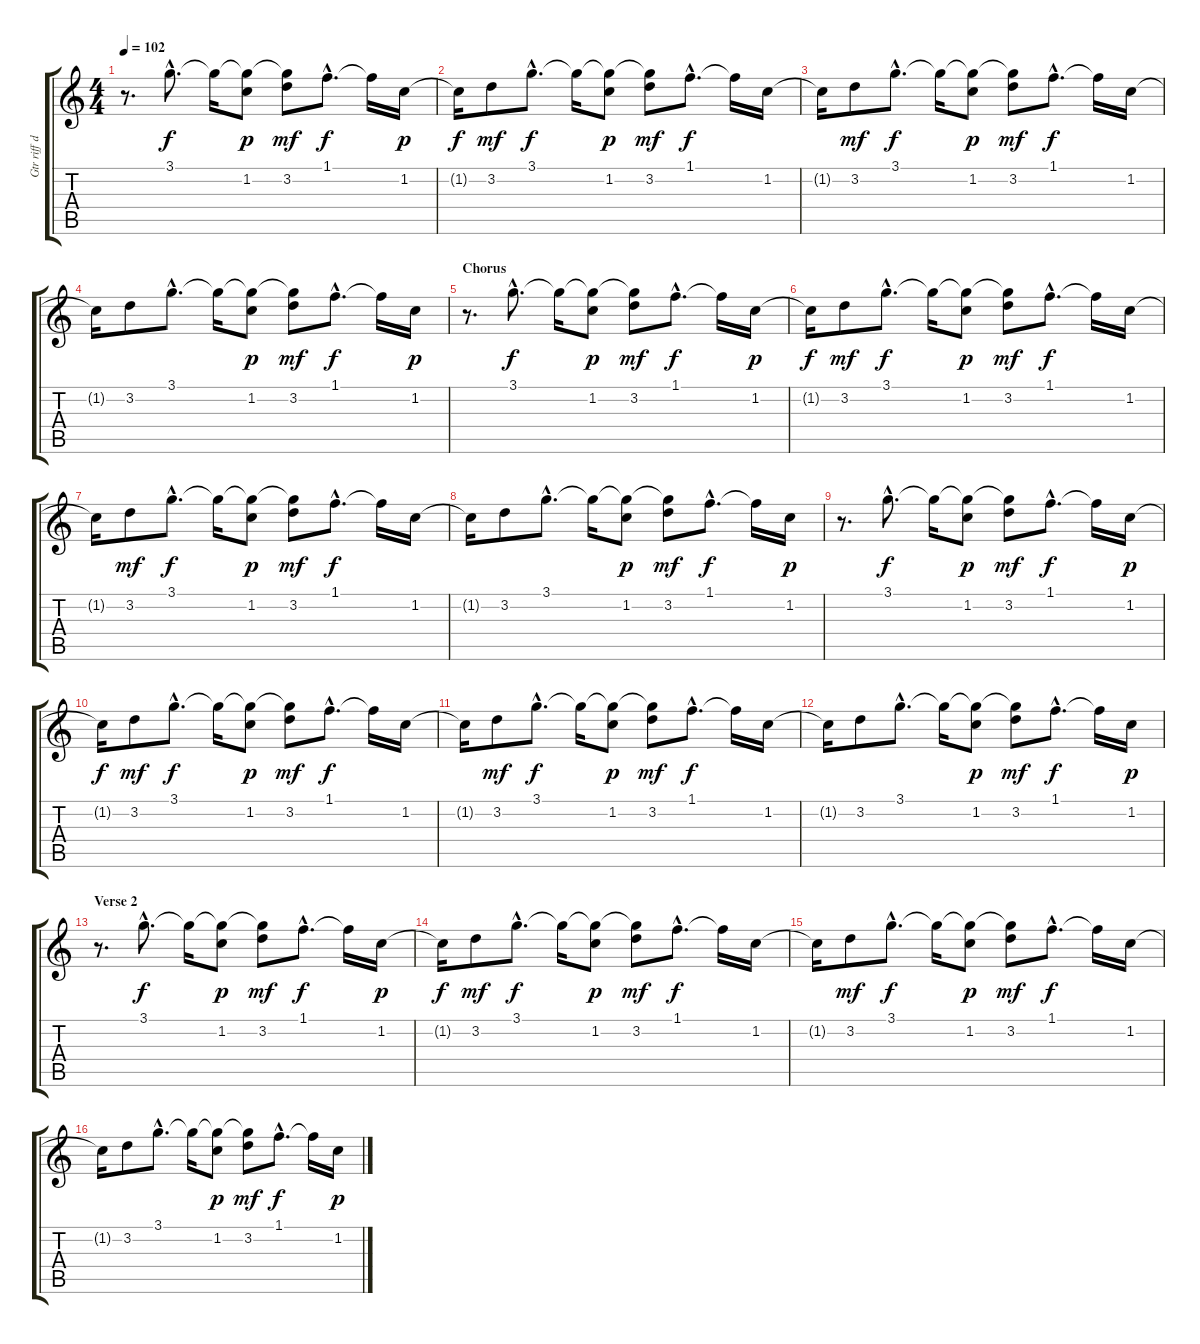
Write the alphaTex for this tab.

\track ("Gtr riff delay" "Gtr riff d") {instrument electricguitarclean}
\staff {score tabs}
\tuning (E4 B3 G3 D3 A2 E2) {hide}
\ts (4 4)
\tempo 102
\clef g2
\ks c
r.8{d dy p} 3.1{hac}.8{d dy f} 3.1{t}.16 (3.1{t} 1.2).8{dy p} (3.1{t} 3.2).8{dy mf} 1.1{hac}.8{d dy f} 1.1{t}.16 1.2.16{dy p} |
1.2{t}.16{dy f} 3.2.8{dy mf} 3.1{hac}.8{d dy f} 3.1{t}.16 (3.1{t} 1.2).8{dy p} (3.1{t} 3.2).8{dy mf} 1.1{hac}.8{d dy f} 1.1{t}.16 1.2.16 |
1.2{t}.16 3.2.8{dy mf} 3.1{hac}.8{d dy f} 3.1{t}.16 (3.1{t} 1.2).8{dy p} (3.1{t} 3.2).8{dy mf} 1.1{hac}.8{d dy f} 1.1{t}.16 1.2.16 |
1.2{t}.16 3.2.8 3.1{hac}.8{d} 3.1{t}.16 (3.1{t} 1.2).8{dy p} (3.1{t} 3.2).8{dy mf} 1.1{hac}.8{d dy f} 1.1{t}.16 1.2.16{dy p} |
\section ("" "Chorus")
r.8{d} 3.1{hac}.8{d dy f} 3.1{t}.16 (3.1{t} 1.2).8{dy p} (3.1{t} 3.2).8{dy mf} 1.1{hac}.8{d dy f} 1.1{t}.16 1.2.16{dy p} |
1.2{t}.16{dy f} 3.2.8{dy mf} 3.1{hac}.8{d dy f} 3.1{t}.16 (3.1{t} 1.2).8{dy p} (3.1{t} 3.2).8{dy mf} 1.1{hac}.8{d dy f} 1.1{t}.16 1.2.16 |
1.2{t}.16 3.2.8{dy mf} 3.1{hac}.8{d dy f} 3.1{t}.16 (3.1{t} 1.2).8{dy p} (3.1{t} 3.2).8{dy mf} 1.1{hac}.8{d dy f} 1.1{t}.16 1.2.16 |
1.2{t}.16 3.2.8 3.1{hac}.8{d} 3.1{t}.16 (3.1{t} 1.2).8{dy p} (3.1{t} 3.2).8{dy mf} 1.1{hac}.8{d dy f} 1.1{t}.16 1.2.16{dy p} |
r.8{d} 3.1{hac}.8{d dy f} 3.1{t}.16 (3.1{t} 1.2).8{dy p} (3.1{t} 3.2).8{dy mf} 1.1{hac}.8{d dy f} 1.1{t}.16 1.2.16{dy p} |
1.2{t}.16{dy f} 3.2.8{dy mf} 3.1{hac}.8{d dy f} 3.1{t}.16 (3.1{t} 1.2).8{dy p} (3.1{t} 3.2).8{dy mf} 1.1{hac}.8{d dy f} 1.1{t}.16 1.2.16 |
1.2{t}.16 3.2.8{dy mf} 3.1{hac}.8{d dy f} 3.1{t}.16 (3.1{t} 1.2).8{dy p} (3.1{t} 3.2).8{dy mf} 1.1{hac}.8{d dy f} 1.1{t}.16 1.2.16 |
1.2{t}.16 3.2.8 3.1{hac}.8{d} 3.1{t}.16 (3.1{t} 1.2).8{dy p} (3.1{t} 3.2).8{dy mf} 1.1{hac}.8{d dy f} 1.1{t}.16 1.2.16{dy p} |
\section ("" "Verse 2")
r.8{d} 3.1{hac}.8{d dy f} 3.1{t}.16 (3.1{t} 1.2).8{dy p} (3.1{t} 3.2).8{dy mf} 1.1{hac}.8{d dy f} 1.1{t}.16 1.2.16{dy p} |
1.2{t}.16{dy f} 3.2.8{dy mf} 3.1{hac}.8{d dy f} 3.1{t}.16 (3.1{t} 1.2).8{dy p} (3.1{t} 3.2).8{dy mf} 1.1{hac}.8{d dy f} 1.1{t}.16 1.2.16 |
1.2{t}.16 3.2.8{dy mf} 3.1{hac}.8{d dy f} 3.1{t}.16 (3.1{t} 1.2).8{dy p} (3.1{t} 3.2).8{dy mf} 1.1{hac}.8{d dy f} 1.1{t}.16 1.2.16 |
1.2{t}.16 3.2.8 3.1{hac}.8{d} 3.1{t}.16 (3.1{t} 1.2).8{dy p} (3.1{t} 3.2).8{dy mf} 1.1{hac}.8{d dy f} 1.1{t}.16 1.2.16{dy p}
